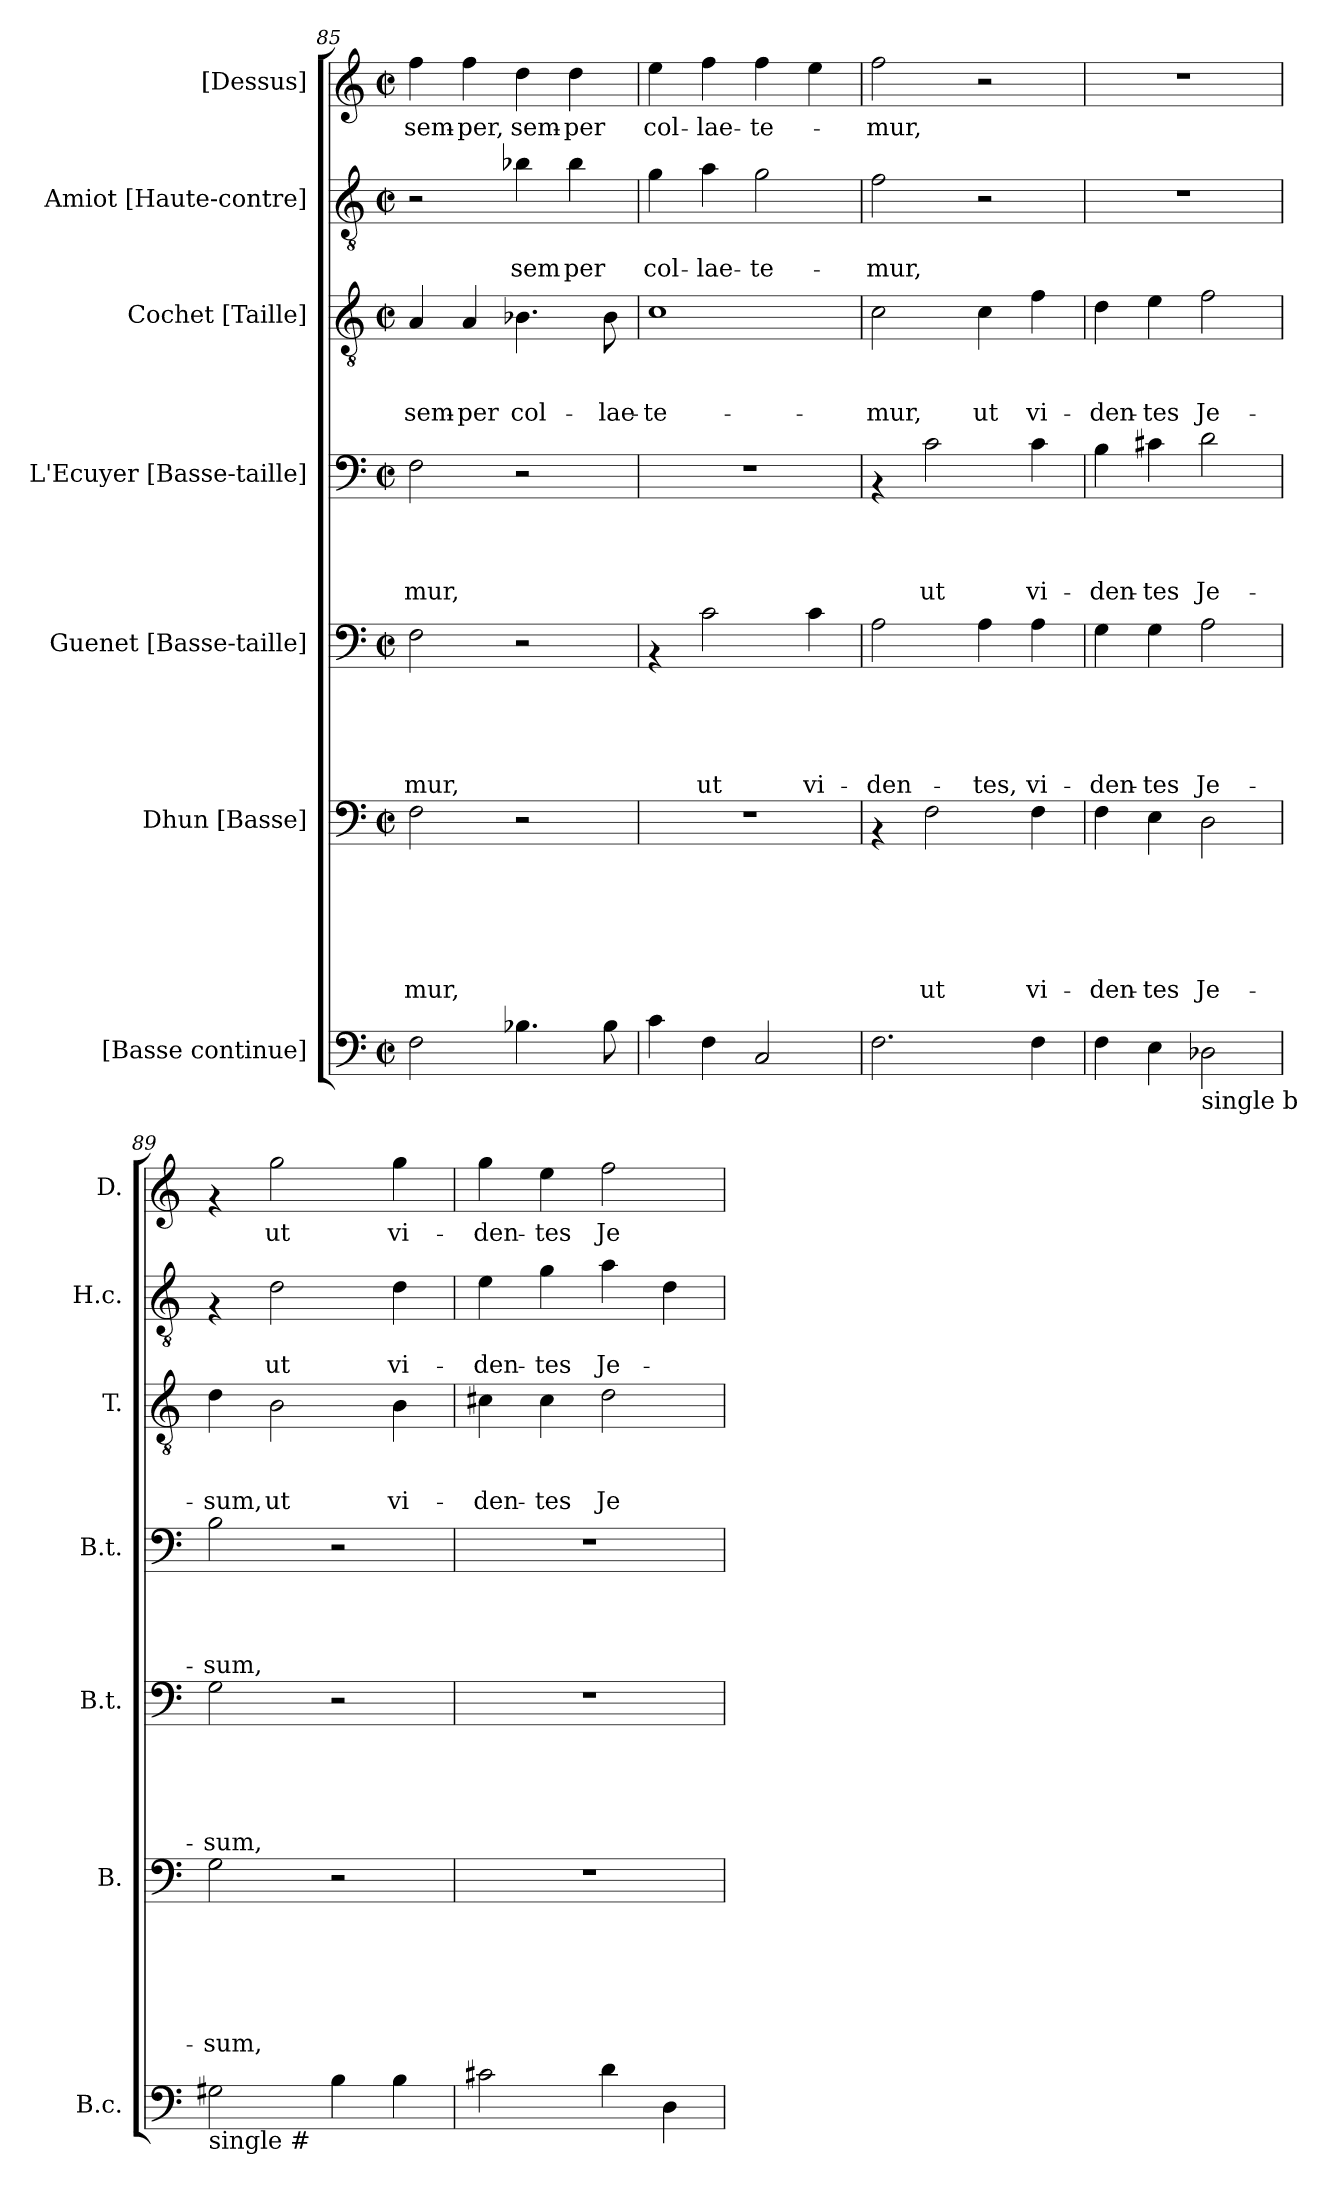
**kern	**kern	**text	**text	**text	**text	**text	**text	**kern	**text	**text	**text	**text	**text	**kern	**text	**text	**text	**text	**kern	**text	**text	**text	**kern	**text	**text	**kern	**text
*part7	*part6	*part6	*part6	*part6	*part6	*part6	*part6	*part5	*part5	*part5	*part5	*part5	*part5	*part4	*part4	*part4	*part4	*part4	*part3	*part3	*part3	*part3	*part2	*part2	*part2	*part1	*part1
*staff7	*staff6	*staff6	*staff6	*staff6	*staff6	*staff6	*staff6	*staff5	*staff5	*staff5	*staff5	*staff5	*staff5	*staff4	*staff4	*staff4	*staff4	*staff4	*staff3	*staff3	*staff3	*staff3	*staff2	*staff2	*staff2	*staff1	*staff1
*I"[Basse continue]	*I"Dhun [Basse]	*	*	*	*	*	*	*I"Guenet [Basse-taille]	*	*	*	*	*	*I"L'Ecuyer [Basse-taille]	*	*	*	*	*I"Cochet [Taille]	*	*	*	*I"Amiot [Haute-contre]	*	*	*I"[Dessus]	*
*I'B.c.	*I'B.	*	*	*	*	*	*	*I'B.t.	*	*	*	*	*	*I'B.t.	*	*	*	*	*I'T.	*	*	*	*I'H.c.	*	*	*I'D.	*
*clefF4	*clefF4	*	*	*	*	*	*	*clefF4	*	*	*	*	*	*clefF4	*	*	*	*	*clefGv2	*	*	*	*clefGv2	*	*	*clefG2	*
*k[]	*k[]	*	*	*	*	*	*	*k[]	*	*	*	*	*	*k[]	*	*	*	*	*k[]	*	*	*	*k[]	*	*	*k[]	*
*C:	*C:	*	*	*	*	*	*	*C:	*	*	*	*	*	*C:	*	*	*	*	*C:	*	*	*	*C:	*	*	*C:	*
*M2/2	*M2/2	*	*	*	*	*	*	*M2/2	*	*	*	*	*	*M2/2	*	*	*	*	*M2/2	*	*	*	*M2/2	*	*	*M2/2	*
*met(c|)	*met(c|)	*	*	*	*	*	*	*met(c|)	*	*	*	*	*	*met(c|)	*	*	*	*	*met(c|)	*	*	*	*met(c|)	*	*	*met(c|)	*
=85	=85	=85	=85	=85	=85	=85	=85	=85	=85	=85	=85	=85	=85	=85	=85	=85	=85	=85	=85	=85	=85	=85	=85	=85	=85	=85	=85
!	!	!	!	!	!	!	!LO:LY:b	!	!	!	!	!	!LO:LY:b	!	!	!	!	!LO:LY:b	!	!	!	!LO:LY:b	!	!	!	!	!LO:LY:b
2F\	2F\	.	.	.	.	.	-mur,	2F\	.	.	.	.	-mur,	2F\	.	.	.	-mur,	4A/	.	.	sem-	2r	.	.	4ff\	sem-
!	!	!	!	!	!	!	!	!	!	!	!	!	!	!	!	!	!	!	!	!	!	!LO:LY:b	!	!	!	!	!LO:LY:b
.	.	.	.	.	.	.	.	.	.	.	.	.	.	.	.	.	.	.	4A/	.	.	-per	.	.	.	4ff\	-per,
!	!	!	!	!	!	!	!	!	!	!	!	!	!	!	!	!	!	!	!	!	!	!LO:LY:b	!	!	!LO:LY:b	!	!LO:LY:b
4.B-X\	2r	.	.	.	.	.	.	2r	.	.	.	.	.	2r	.	.	.	.	4.B-X\	.	.	col-	4b-X\	.	sem	4dd\	sem-
!	!	!	!	!	!	!	!	!	!	!	!	!	!	!	!	!	!	!	!	!	!	!	!	!	!LO:LY:b	!	!LO:LY:b
.	.	.	.	.	.	.	.	.	.	.	.	.	.	.	.	.	.	.	.	.	.	.	4b-\	.	per	4dd\	-per
!	!	!	!	!	!	!	!	!	!	!	!	!	!	!	!	!	!	!	!	!	!	!LO:LY:b	!	!	!	!	!
8B-\	.	.	.	.	.	.	.	.	.	.	.	.	.	.	.	.	.	.	8B-\	.	.	-lae-	.	.	.	.	.
=86	=86	=86	=86	=86	=86	=86	=86	=86	=86	=86	=86	=86	=86	=86	=86	=86	=86	=86	=86	=86	=86	=86	=86	=86	=86	=86	=86
!	!	!	!	!	!	!	!	!	!	!	!	!	!	!	!	!	!	!	!	!	!	!LO:LY:b	!	!	!LO:LY:b	!	!LO:LY:b
4c\	1r	.	.	.	.	.	.	4rAA	.	.	.	.	.	1r	.	.	.	.	1c	.	.	-te-	4g\	.	col-	4ee\	col-
!	!	!	!	!	!	!	!	!	!	!	!	!	!LO:LY:b	!	!	!	!	!	!	!	!	!	!	!	!LO:LY:b	!	!LO:LY:b
4F\	.	.	.	.	.	.	.	2c\	.	.	.	.	ut	.	.	.	.	.	.	.	.	.	4a\	.	-lae-	4ff\	-lae-
!	!	!	!	!	!	!	!	!	!	!	!	!	!	!	!	!	!	!	!	!	!	!	!	!	!LO:LY:b	!	!LO:LY:b
2C/	.	.	.	.	.	.	.	.	.	.	.	.	.	.	.	.	.	.	.	.	.	.	2g\	.	-te-	4ff\	-te-
!	!	!	!	!	!	!	!	!	!	!	!	!	!LO:LY:b	!	!	!	!	!	!	!	!	!	!	!	!	!	!
.	.	.	.	.	.	.	.	4c\	.	.	.	.	vi-	.	.	.	.	.	.	.	.	.	.	.	.	4ee\	.
=87	=87	=87	=87	=87	=87	=87	=87	=87	=87	=87	=87	=87	=87	=87	=87	=87	=87	=87	=87	=87	=87	=87	=87	=87	=87	=87	=87
!	!	!	!	!	!	!	!	!	!	!	!	!	!LO:LY:b	!	!	!	!	!	!	!	!	!LO:LY:b	!	!	!LO:LY:b	!	!LO:LY:b
2.F\	4rAA	.	.	.	.	.	.	2A\	.	.	.	.	-den-	4rAA	.	.	.	.	2c\	.	.	-mur,	2f\	.	-mur,	2ff\	-mur,
!	!	!	!	!	!	!	!LO:LY:b	!	!	!	!	!	!	!	!	!	!	!LO:LY:b	!	!	!	!	!	!	!	!	!
.	2F\	.	.	.	.	.	ut	.	.	.	.	.	.	2c\	.	.	.	ut	.	.	.	.	.	.	.	.	.
!	!	!	!	!	!	!	!	!	!	!	!	!	!LO:LY:b	!	!	!	!	!	!	!	!	!LO:LY:b	!	!	!	!	!
.	.	.	.	.	.	.	.	4A\	.	.	.	.	-tes,	.	.	.	.	.	4c\	.	.	ut	2r	.	.	2r	.
!	!	!	!	!	!	!	!LO:LY:b	!	!	!	!	!	!LO:LY:b	!	!	!	!	!LO:LY:b	!	!	!	!LO:LY:b	!	!	!	!	!
4F\	4F\	.	.	.	.	.	vi-	4A\	.	.	.	.	vi-	4c\	.	.	.	vi-	4f\	.	.	vi-	.	.	.	.	.
=88	=88	=88	=88	=88	=88	=88	=88	=88	=88	=88	=88	=88	=88	=88	=88	=88	=88	=88	=88	=88	=88	=88	=88	=88	=88	=88	=88
!	!	!	!	!	!	!	!LO:LY:b	!	!	!	!	!	!LO:LY:b	!	!	!	!	!LO:LY:b	!	!	!	!LO:LY:b	!	!	!	!	!
4F\	4F\	.	.	.	.	.	-den-	4G\	.	.	.	.	-den-	4B\	.	.	.	-den-	4d\	.	.	-den-	1r	.	.	1r	.
!	!	!	!	!	!	!	!LO:LY:b	!	!	!	!	!	!LO:LY:b	!	!	!	!	!LO:LY:b	!	!	!	!LO:LY:b	!	!	!	!	!
4E\	4E\	.	.	.	.	.	-tes	4G\	.	.	.	.	-tes	4c#X\	.	.	.	-tes	4e\	.	.	-tes	.	.	.	.	.
!LO:TX:b:t=single b	!	!	!	!	!	!	!	!	!	!	!	!	!	!	!	!	!	!	!	!	!	!	!	!	!	!	!
!	!	!	!	!	!	!	!LO:LY:b	!	!	!	!	!	!LO:LY:b	!	!	!	!	!LO:LY:b	!	!	!	!LO:LY:b	!	!	!	!	!
2D-\	2D\	.	.	.	.	.	Je-	2A\	.	.	.	.	Je-	2d\	.	.	.	Je-	2f\	.	.	Je-	.	.	.	.	.
=89	=89	=89	=89	=89	=89	=89	=89	=89	=89	=89	=89	=89	=89	=89	=89	=89	=89	=89	=89	=89	=89	=89	=89	=89	=89	=89	=89
!LO:TX:b:t=single #	!	!	!	!	!	!	!	!	!	!	!	!	!	!	!	!	!	!	!	!	!	!	!	!	!	!	!
!	!	!	!	!	!	!	!LO:LY:b	!	!	!	!	!	!LO:LY:b	!	!	!	!	!LO:LY:b	!	!	!	!LO:LY:b	!	!	!	!	!
2G#\	2G\	.	.	.	.	.	-sum,	2G\	.	.	.	.	-sum,	2B\	.	.	.	-sum,	4d\	.	.	-sum,	4rF	.	.	4rf	.
!	!	!	!	!	!	!	!	!	!	!	!	!	!	!	!	!	!	!	!	!	!	!LO:LY:b	!	!	!LO:LY:b	!	!LO:LY:b
.	.	.	.	.	.	.	.	.	.	.	.	.	.	.	.	.	.	.	2B\	.	.	ut	2d\	.	ut	2gg\	ut
4B\	2r	.	.	.	.	.	.	2r	.	.	.	.	.	2r	.	.	.	.	.	.	.	.	.	.	.	.	.
!	!	!	!	!	!	!	!	!	!	!	!	!	!	!	!	!	!	!	!	!	!	!LO:LY:b	!	!	!LO:LY:b	!	!LO:LY:b
4B\	.	.	.	.	.	.	.	.	.	.	.	.	.	.	.	.	.	.	4B\	.	.	vi-	4d\	.	vi-	4gg\	vi-
=90	=90	=90	=90	=90	=90	=90	=90	=90	=90	=90	=90	=90	=90	=90	=90	=90	=90	=90	=90	=90	=90	=90	=90	=90	=90	=90	=90
!	!	!	!	!	!	!	!	!	!	!	!	!	!	!	!	!	!	!	!	!	!	!LO:LY:b	!	!	!LO:LY:b	!	!LO:LY:b
2c#X\	1r	.	.	.	.	.	.	1r	.	.	.	.	.	1r	.	.	.	.	4c#X\	.	.	-den-	4e\	.	-den-	4gg\	-den-
!	!	!	!	!	!	!	!	!	!	!	!	!	!	!	!	!	!	!	!	!	!	!LO:LY:b	!	!	!LO:LY:b	!	!LO:LY:b
.	.	.	.	.	.	.	.	.	.	.	.	.	.	.	.	.	.	.	4c#\	.	.	-tes	4g\	.	-tes	4ee\	-tes
!	!	!	!	!	!	!	!	!	!	!	!	!	!	!	!	!	!	!	!	!	!	!LO:LY:b	!	!	!LO:LY:b	!	!LO:LY:b
4d\	.	.	.	.	.	.	.	.	.	.	.	.	.	.	.	.	.	.	2d\	.	.	Je-	4a\	.	Je-	2ff\	Je-
4D\	.	.	.	.	.	.	.	.	.	.	.	.	.	.	.	.	.	.	.	.	.	.	4d\	.	.	.	.
=	=	=	=	=	=	=	=	=	=	=	=	=	=	=	=	=	=	=	=	=	=	=	=	=	=	=	=
*-	*-	*-	*-	*-	*-	*-	*-	*-	*-	*-	*-	*-	*-	*-	*-	*-	*-	*-	*-	*-	*-	*-	*-	*-	*-	*-	*-
